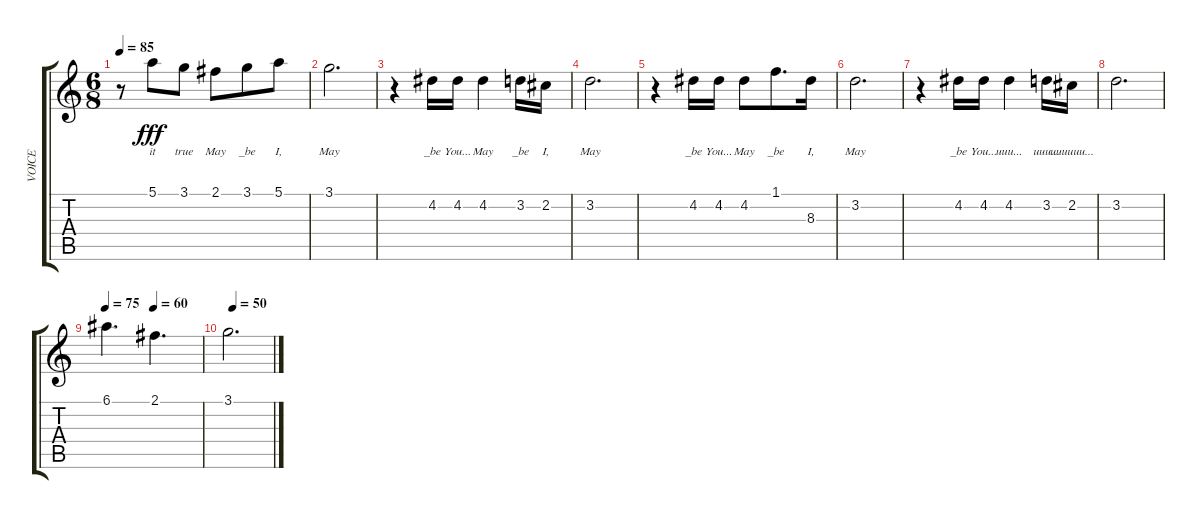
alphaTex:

\track ("VOICE" "VOICE") {instrument electricguitarjazz}
\staff {score tabs}
\tuning (E4 B3 G3 D3 A2 E2) {hide}
\ts (6 8)
\tempo 85
\clef g2
\ks c
r.8{dy fff} 5.1.8{lyrics (0 "it") lyrics (1 "") lyrics (2 "") lyrics (3 "") lyrics (4 "")} 3.1.8{lyrics (0 "true") lyrics (1 "") lyrics (2 "") lyrics (3 "") lyrics (4 "")} 2.1.8{lyrics (0 "May") lyrics (1 "") lyrics (2 "") lyrics (3 "") lyrics (4 "")} 3.1.8{lyrics (0 "_be") lyrics (1 "") lyrics (2 "") lyrics (3 "") lyrics (4 "")} 5.1.8{lyrics (0 "I,") lyrics (1 "") lyrics (2 "") lyrics (3 "") lyrics (4 "")} |
3.1.2{d lyrics (0 "May") lyrics (1 "") lyrics (2 "") lyrics (3 "") lyrics (4 "")} |
r.4 4.2.16{lyrics (0 "_be") lyrics (1 "") lyrics (2 "") lyrics (3 "") lyrics (4 "")} 4.2.16{lyrics (0 "You...") lyrics (1 "") lyrics (2 "") lyrics (3 "") lyrics (4 "")} 4.2.4{lyrics (0 "May") lyrics (1 "") lyrics (2 "") lyrics (3 "") lyrics (4 "")} 3.2.16{lyrics (0 "_be") lyrics (1 "") lyrics (2 "") lyrics (3 "") lyrics (4 "")} 2.2.16{lyrics (0 "I,") lyrics (1 "") lyrics (2 "") lyrics (3 "") lyrics (4 "")} |
3.2.2{d lyrics (0 "May") lyrics (1 "") lyrics (2 "") lyrics (3 "") lyrics (4 "")} |
r.4 4.2.16{lyrics (0 "_be") lyrics (1 "") lyrics (2 "") lyrics (3 "") lyrics (4 "")} 4.2.16{lyrics (0 "You...") lyrics (1 "") lyrics (2 "") lyrics (3 "") lyrics (4 "")} 4.2.8{lyrics (0 "May") lyrics (1 "") lyrics (2 "") lyrics (3 "") lyrics (4 "")} 1.1.8{d lyrics (0 "_be") lyrics (1 "") lyrics (2 "") lyrics (3 "") lyrics (4 "")} 8.3.16{lyrics (0 "I,") lyrics (1 "") lyrics (2 "") lyrics (3 "") lyrics (4 "")} |
3.2.2{d lyrics (0 "May") lyrics (1 "") lyrics (2 "") lyrics (3 "") lyrics (4 "")} |
r.4 4.2.16{lyrics (0 "_be") lyrics (1 "") lyrics (2 "") lyrics (3 "") lyrics (4 "")} 4.2.16{lyrics (0 "You...") lyrics (1 "") lyrics (2 "") lyrics (3 "") lyrics (4 "")} 4.2.4{lyrics (0 "uuu...") lyrics (1 "") lyrics (2 "") lyrics (3 "") lyrics (4 "")} 3.2.16{lyrics (0 "uuu...") lyrics (1 "") lyrics (2 "") lyrics (3 "") lyrics (4 "")} 2.2.16{lyrics (0 "uuuuuu...") lyrics (1 "") lyrics (2 "") lyrics (3 "") lyrics (4 "")} |
3.2.2{d} |
\tempo 70
\tempo (60 0.5)
\tempo 75
6.1.4{d} 2.1.4{d} |
\tempo (50 0.125)
3.1.2{d}
